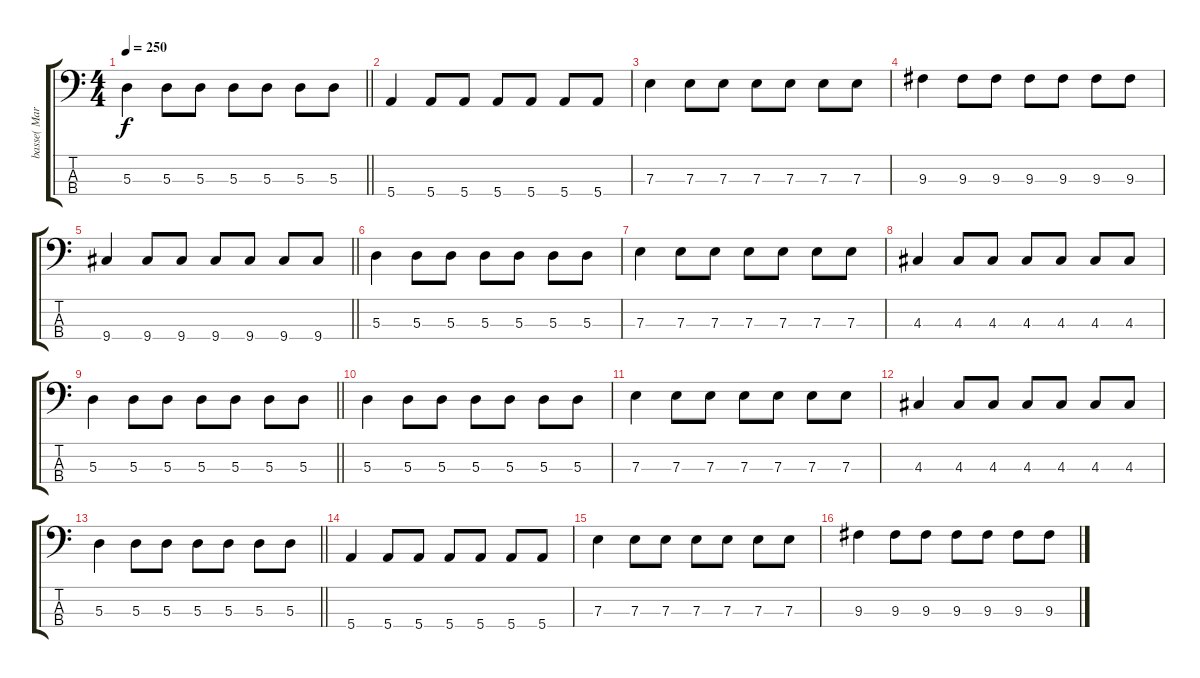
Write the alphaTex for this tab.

\track ("basse( Mark )" "basse( Mar") {instrument electricbasspick}
\staff {score tabs}
\tuning (G2 D2 A1 E1) {hide}
\ts (4 4)
\tempo 250
\clef f4
\barLineRight lightlight
\ks c
5.3.4{dy f} 5.3.8 5.3.8 5.3.8 5.3.8 5.3.8 5.3.8 |
5.4.4 5.4.8 5.4.8 5.4.8 5.4.8 5.4.8 5.4.8 |
7.3.4 7.3.8 7.3.8 7.3.8 7.3.8 7.3.8 7.3.8 |
9.3.4 9.3.8 9.3.8 9.3.8 9.3.8 9.3.8 9.3.8 |
\barLineRight lightlight
9.4.4 9.4.8 9.4.8 9.4.8 9.4.8 9.4.8 9.4.8 |
5.3.4 5.3.8 5.3.8 5.3.8 5.3.8 5.3.8 5.3.8 |
7.3.4 7.3.8 7.3.8 7.3.8 7.3.8 7.3.8 7.3.8 |
4.3.4 4.3.8 4.3.8 4.3.8 4.3.8 4.3.8 4.3.8 |
\barLineRight lightlight
5.3.4 5.3.8 5.3.8 5.3.8 5.3.8 5.3.8 5.3.8 |
5.3.4 5.3.8 5.3.8 5.3.8 5.3.8 5.3.8 5.3.8 |
7.3.4 7.3.8 7.3.8 7.3.8 7.3.8 7.3.8 7.3.8 |
4.3.4 4.3.8 4.3.8 4.3.8 4.3.8 4.3.8 4.3.8 |
\barLineRight lightlight
5.3.4 5.3.8 5.3.8 5.3.8 5.3.8 5.3.8 5.3.8 |
5.4.4 5.4.8 5.4.8 5.4.8 5.4.8 5.4.8 5.4.8 |
7.3.4 7.3.8 7.3.8 7.3.8 7.3.8 7.3.8 7.3.8 |
9.3.4 9.3.8 9.3.8 9.3.8 9.3.8 9.3.8 9.3.8
